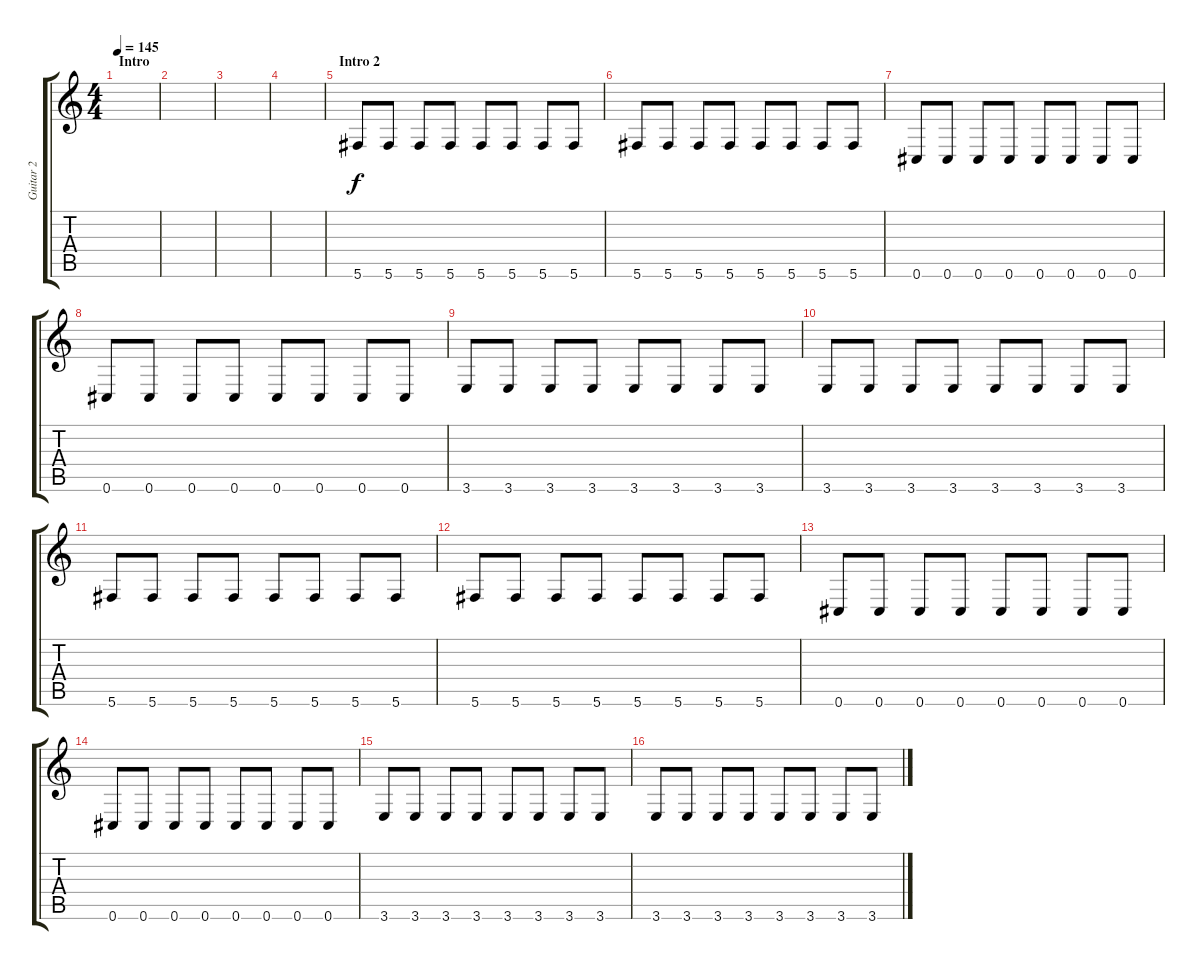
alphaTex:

\track ("Guitar 2" "Guitar 2") {instrument distortionguitar}
\staff {score tabs}
\tuning (Db4 Ab3 E3 B2 Gb2 Db2) {hide}
\ts (4 4)
\section ("" "Intro")
\tempo 145
\tempo 120
\tempo 145
\clef g2
\ks c
|
|
|
|
\section ("" "Intro 2")
5.6.8 5.6.8 5.6.8 5.6.8 5.6.8 5.6.8 5.6.8 5.6.8 |
5.6.8 5.6.8 5.6.8 5.6.8 5.6.8 5.6.8 5.6.8 5.6.8 |
0.6.8 0.6.8 0.6.8 0.6.8 0.6.8 0.6.8 0.6.8 0.6.8 |
0.6.8 0.6.8 0.6.8 0.6.8 0.6.8 0.6.8 0.6.8 0.6.8 |
3.6.8 3.6.8 3.6.8 3.6.8 3.6.8 3.6.8 3.6.8 3.6.8 |
3.6.8 3.6.8 3.6.8 3.6.8 3.6.8 3.6.8 3.6.8 3.6.8 |
5.6.8 5.6.8 5.6.8 5.6.8 5.6.8 5.6.8 5.6.8 5.6.8 |
5.6.8 5.6.8 5.6.8 5.6.8 5.6.8 5.6.8 5.6.8 5.6.8 |
0.6.8 0.6.8 0.6.8 0.6.8 0.6.8 0.6.8 0.6.8 0.6.8 |
0.6.8 0.6.8 0.6.8 0.6.8 0.6.8 0.6.8 0.6.8 0.6.8 |
3.6.8 3.6.8 3.6.8 3.6.8 3.6.8 3.6.8 3.6.8 3.6.8 |
3.6.8 3.6.8 3.6.8 3.6.8 3.6.8 3.6.8 3.6.8 3.6.8
